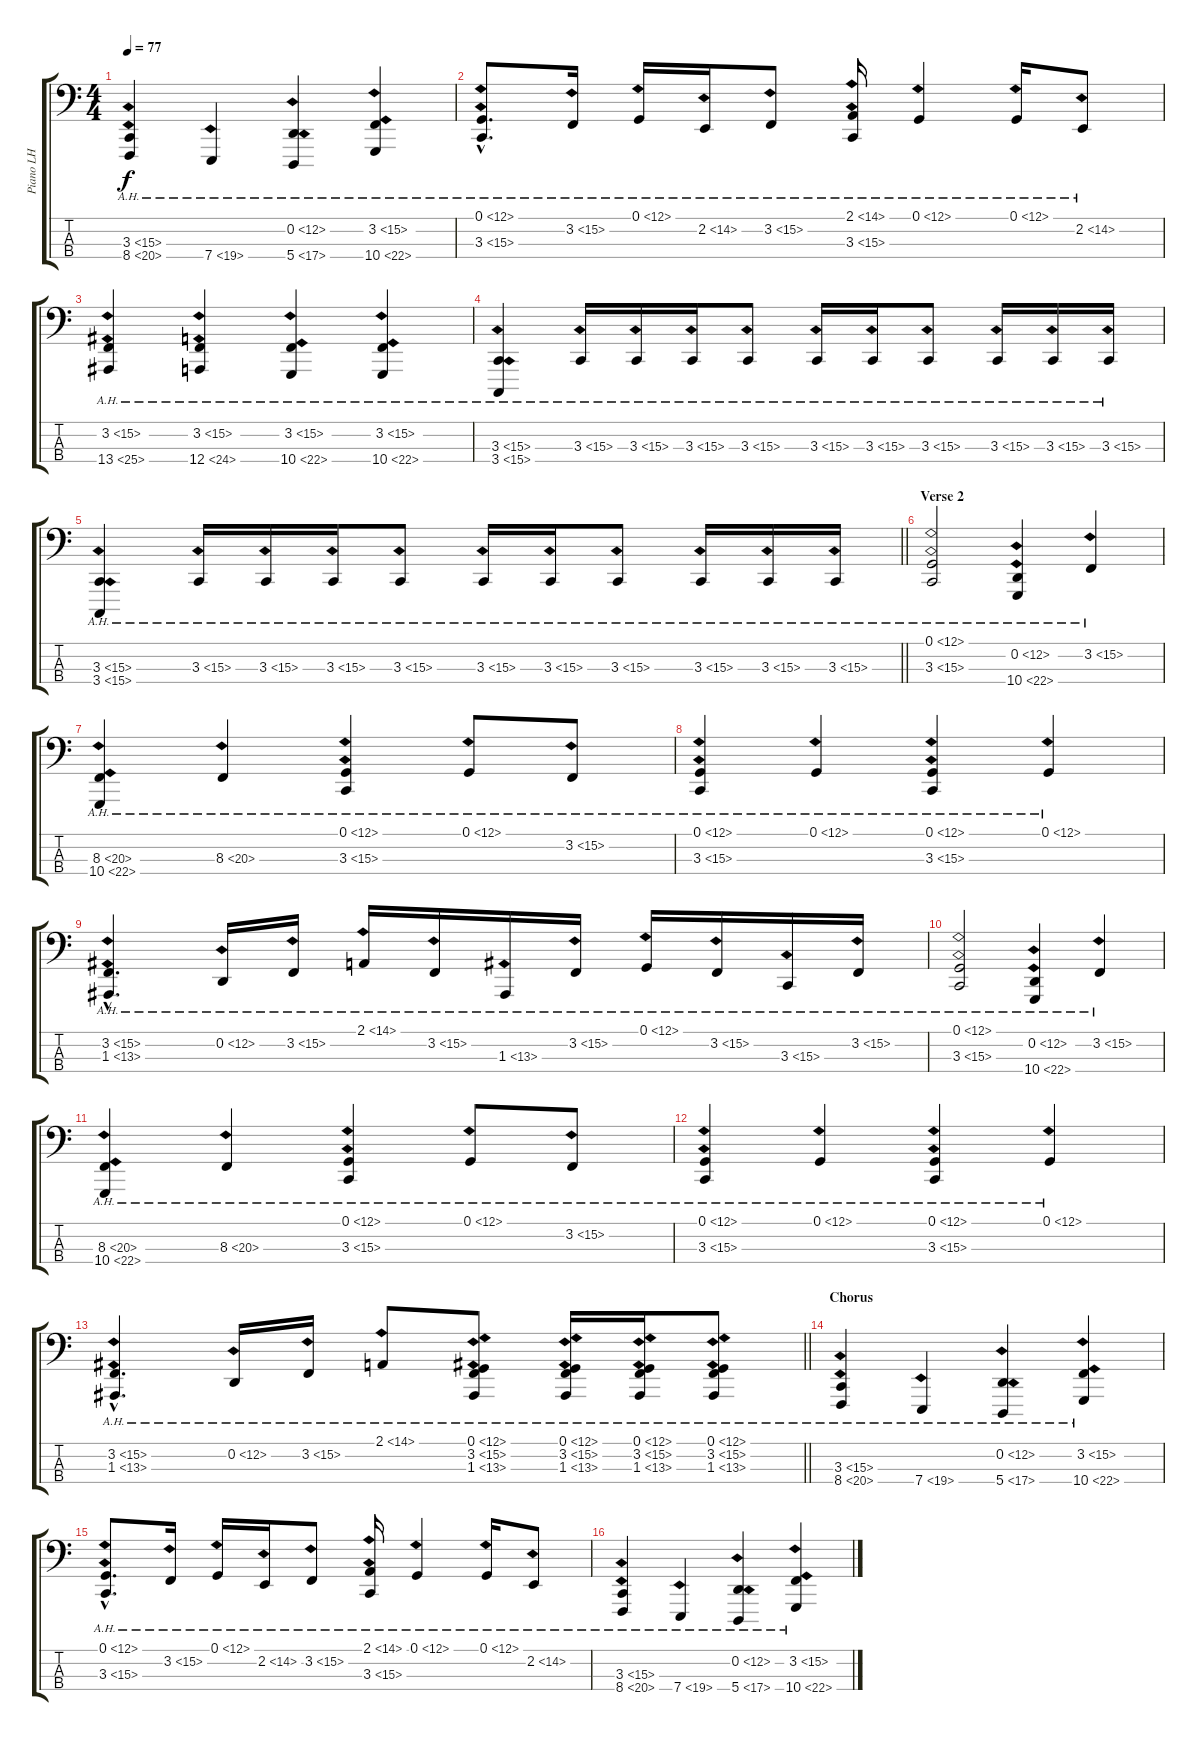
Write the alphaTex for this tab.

\track ("Piano LH" "Piano LH") {instrument acousticgrandpiano}
\staff {score tabs}
\tuning (G2 D2 A1 A0) {hide}
\ts (4 4)
\tempo 77
\clef f4
\ks c
(3.3{ah 12} 8.4{ah 12}).4{dy f} 7.4{ah 12}.4 (0.2{ah 12} 5.4{ah 12}).4 (3.2{ah 12} 10.4{ah 12}).4 |
(0.1{ah 12 hac} 3.3{ah 12}).8{d} 3.2{ah 12}.16 0.1{ah 12}.16 2.2{ah 12}.16 3.2{ah 12}.8 (2.1{ah 12} 3.3{ah 12}).16 0.1{ah 12}.4 0.1{ah 12}.16 2.2{ah 12}.8 |
(3.2{ah 12} 13.4{ah 12}).4 (3.2{ah 12} 12.4{ah 12}).4 (3.2{ah 12} 10.4{ah 12}).4 (3.2{ah 12} 10.4{ah 12}).4 |
(3.3{ah 12} 3.4{ah 12}).4 3.3{ah 12}.16 3.3{ah 12}.16 3.3{ah 12}.16 3.3{ah 12}.8 3.3{ah 12}.16 3.3{ah 12}.16 3.3{ah 12}.8 3.3{ah 12}.16 3.3{ah 12}.16 3.3{ah 12}.16 |
\barLineRight lightlight
(3.3{ah 12} 3.4{ah 12}).4 3.3{ah 12}.16 3.3{ah 12}.16 3.3{ah 12}.16 3.3{ah 12}.8 3.3{ah 12}.16 3.3{ah 12}.16 3.3{ah 12}.8 3.3{ah 12}.16 3.3{ah 12}.16 3.3{ah 12}.16 |
\section ("" "Verse 2")
(0.1{ah 12} 3.3{ah 12}).2 (0.2{ah 12} 10.4{ah 12}).4 3.2{ah 12}.4 |
(8.3{ah 12} 10.4{ah 12}).4 8.3{ah 12}.4 (0.1{ah 12} 3.3{ah 12}).4 0.1{ah 12}.8 3.2{ah 12}.8 |
(0.1{ah 12} 3.3{ah 12}).4 0.1{ah 12}.4 (0.1{ah 12} 3.3{ah 12}).4 0.1{ah 12}.4 |
(3.2{ah 12 hac} 1.3{ah 12 hac}).4{d} 0.2{ah 12}.16 3.2{ah 12}.16 2.1{ah 12}.16 3.2{ah 12}.16 1.3{ah 12}.16 3.2{ah 12}.16 0.1{ah 12}.16 3.2{ah 12}.16 3.3{ah 12}.16 3.2{ah 12}.16 |
(0.1{ah 12} 3.3{ah 12}).2 (0.2{ah 12} 10.4{ah 12}).4 3.2{ah 12}.4 |
(8.3{ah 12} 10.4{ah 12}).4 8.3{ah 12}.4 (0.1{ah 12} 3.3{ah 12}).4 0.1{ah 12}.8 3.2{ah 12}.8 |
(0.1{ah 12} 3.3{ah 12}).4 0.1{ah 12}.4 (0.1{ah 12} 3.3{ah 12}).4 0.1{ah 12}.4 |
\barLineRight lightlight
(3.2{ah 12 hac} 1.3{ah 12 hac}).4{d} 0.2{ah 12}.16 3.2{ah 12}.16 2.1{ah 12}.8 (0.1{ah 12} 3.2{ah 12} 1.3{ah 12}).8 (0.1{ah 12} 3.2{ah 12} 1.3{ah 12}).16 (0.1{ah 12} 3.2{ah 12} 1.3{ah 12}).16 (0.1{ah 12} 3.2{ah 12} 1.3{ah 12}).8 |
\section ("" "Chorus")
(3.3{ah 12} 8.4{ah 12}).4 7.4{ah 12}.4 (0.2{ah 12} 5.4{ah 12}).4 (3.2{ah 12} 10.4{ah 12}).4 |
(0.1{ah 12 hac} 3.3{ah 12}).8{d} 3.2{ah 12}.16 0.1{ah 12}.16 2.2{ah 12}.16 3.2{ah 12}.8 (2.1{ah 12} 3.3{ah 12}).16 0.1{ah 12}.4 0.1{ah 12}.16 2.2{ah 12}.8 |
(3.3{ah 12} 8.4{ah 12}).4 7.4{ah 12}.4 (0.2{ah 12} 5.4{ah 12}).4 (3.2{ah 12} 10.4{ah 12}).4
